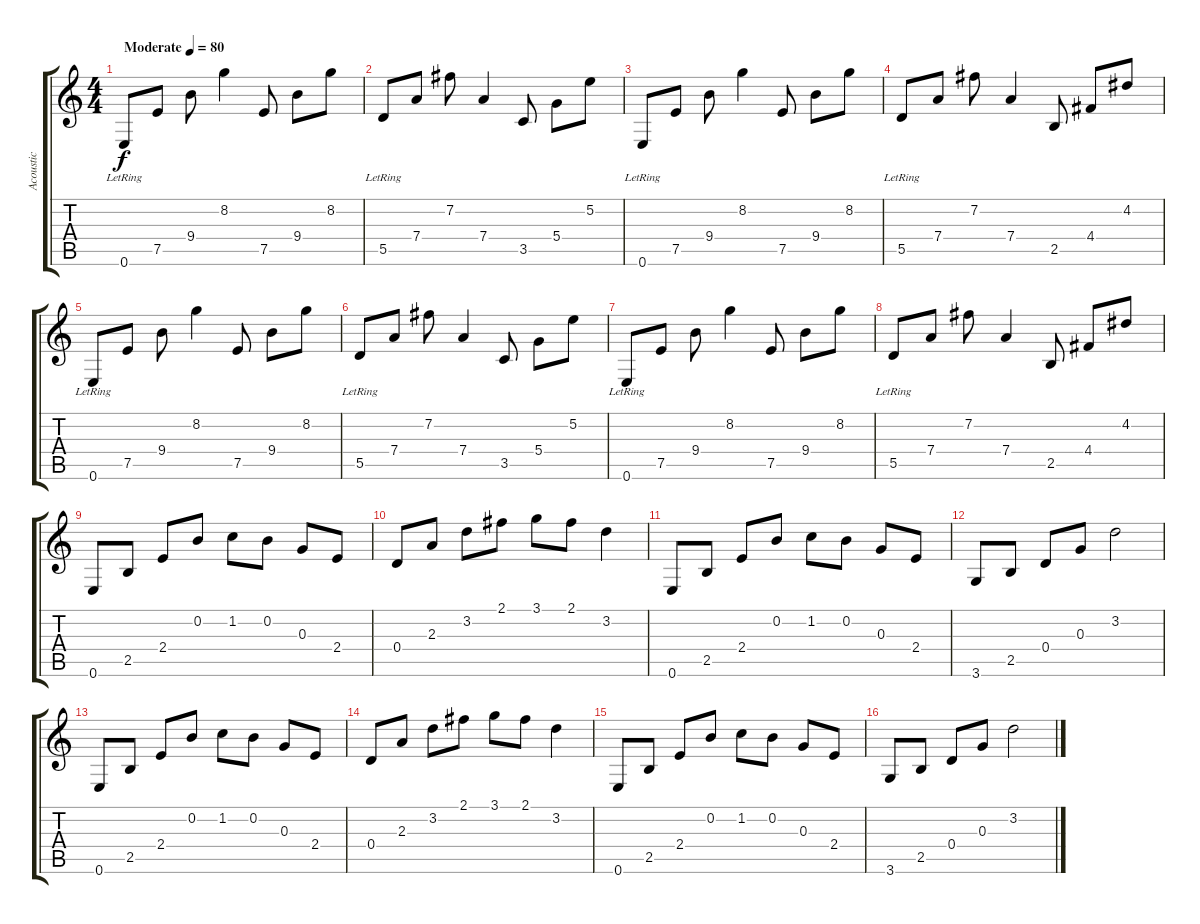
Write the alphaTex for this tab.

\track ("Acoustic" "Acoustic") {instrument electricguitarclean}
\staff {score tabs}
\tuning (E4 B3 G3 D3 A2 E2) {hide}
\ts (4 4)
\tempo (80 "Moderate")
\clef g2
\ks c
0.6{lr}.8{dy f instrument electricguitarclean} 7.5.8 9.4.8 8.2.4 7.5.8 9.4.8 8.2.8 |
5.5{lr}.8 7.4.8 7.2.8 7.4.4 3.5.8 5.4.8 5.2.8 |
0.6{lr}.8 7.5.8 9.4.8 8.2.4 7.5.8 9.4.8 8.2.8 |
5.5{lr}.8 7.4.8 7.2.8 7.4.4 2.5.8 4.4.8 4.2.8 |
0.6{lr}.8 7.5.8 9.4.8 8.2.4 7.5.8 9.4.8 8.2.8 |
5.5{lr}.8 7.4.8 7.2.8 7.4.4 3.5.8 5.4.8 5.2.8 |
0.6{lr}.8 7.5.8 9.4.8 8.2.4 7.5.8 9.4.8 8.2.8 |
5.5{lr}.8 7.4.8 7.2.8 7.4.4 2.5.8 4.4.8 4.2.8 |
0.6.8 2.5.8 2.4.8 0.2.8 1.2.8 0.2.8 0.3.8 2.4.8 |
0.4.8 2.3.8 3.2.8 2.1.8 3.1.8 2.1.8 3.2.4 |
0.6.8 2.5.8 2.4.8 0.2.8 1.2.8 0.2.8 0.3.8 2.4.8 |
3.6.8 2.5.8 0.4.8 0.3.8 3.2.2 |
0.6.8 2.5.8 2.4.8 0.2.8 1.2.8 0.2.8 0.3.8 2.4.8 |
0.4.8 2.3.8 3.2.8 2.1.8 3.1.8 2.1.8 3.2.4 |
0.6.8 2.5.8 2.4.8 0.2.8 1.2.8 0.2.8 0.3.8 2.4.8 |
3.6.8 2.5.8 0.4.8 0.3.8 3.2.2
